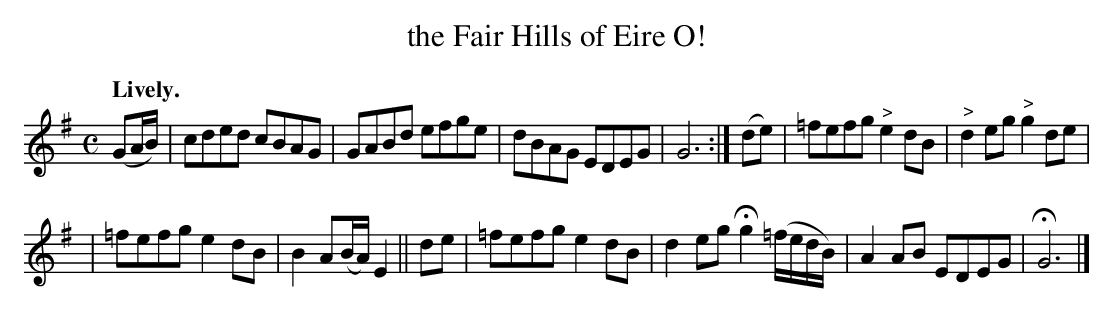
X:1
T: the Fair Hills of Eire O!
Q: "Lively."
M: C
L: 1/8
K: G
(GA/B/) | cded cBAG | GABd efge | dBAG EDEG | G6 :| (de) | =fefg "^>"e2dB | "^>"d2eg "^>"g2de |
| =fefg e2dB | B2A(B/A/) E2 || de | =fefg e2dB | d2eg Hg2(=f/e/d/B/) | A2AB EDEG | HG6 |]
